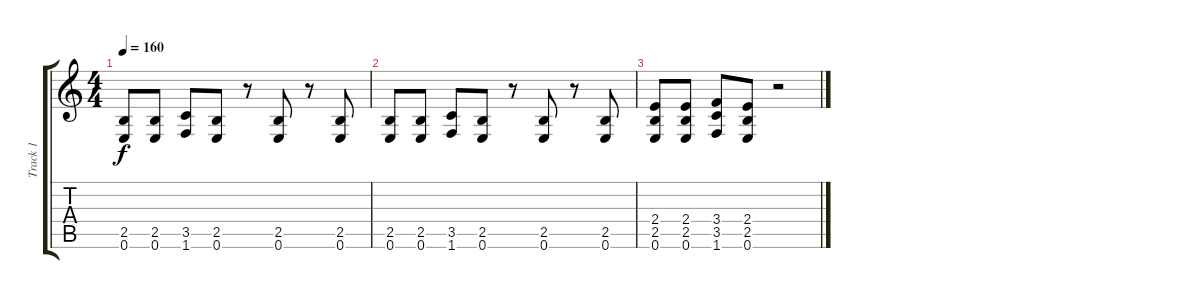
\track ("Track 1" "Track 1") {instrument distortionguitar}
\staff {score tabs}
\tuning (E4 B3 G3 D3 A2 E2) {hide}
\ts (4 4)
\tempo 160
\clef g2
\ks c
(2.5 0.6).8{dy f} (2.5 0.6).8 (3.5 1.6).8 (2.5 0.6).8 r.8 (2.5 0.6).8 r.8 (2.5 0.6).8 |
(2.5 0.6).8 (2.5 0.6).8 (3.5 1.6).8 (2.5 0.6).8 r.8 (2.5 0.6).8 r.8 (2.5 0.6).8 |
(2.4 2.5 0.6).8 (2.4 2.5 0.6).8 (3.4 3.5 1.6).8 (2.4 2.5 0.6).8 r.2
